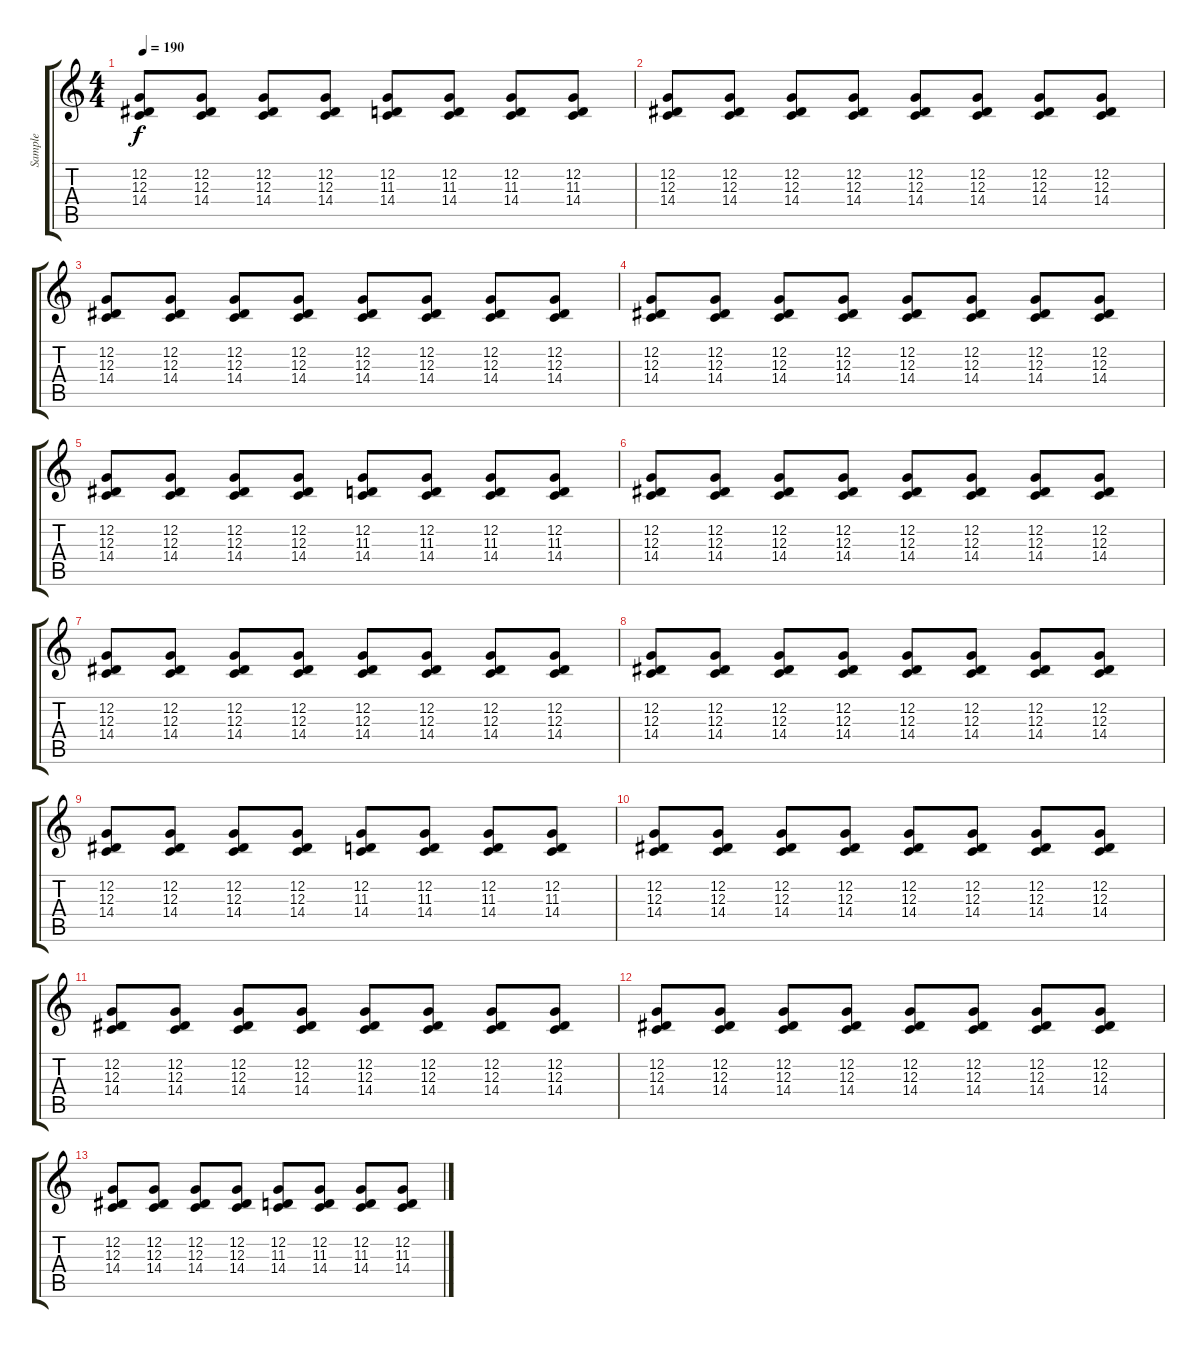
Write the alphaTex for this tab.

\track ("Sample" "Sample") {instrument lead2sawtooth}
\staff {score tabs}
\tuning (C4 G3 Eb3 Bb2 F2 C2) {hide}
\ts (4 4)
\tempo 190
\clef g2
\ks c
(12.2 12.3 14.4).8{dy f} (12.2 12.3 14.4).8 (12.2 12.3 14.4).8 (12.2 12.3 14.4).8 (12.2 11.3 14.4).8 (12.2 11.3 14.4).8 (12.2 11.3 14.4).8 (12.2 11.3 14.4).8 |
(12.2 12.3 14.4).8 (12.2 12.3 14.4).8 (12.2 12.3 14.4).8 (12.2 12.3 14.4).8 (12.2 12.3 14.4).8 (12.2 12.3 14.4).8 (12.2 12.3 14.4).8 (12.2 12.3 14.4).8 |
(12.2 12.3 14.4).8 (12.2 12.3 14.4).8 (12.2 12.3 14.4).8 (12.2 12.3 14.4).8 (12.2 12.3 14.4).8 (12.2 12.3 14.4).8 (12.2 12.3 14.4).8 (12.2 12.3 14.4).8 |
(12.2 12.3 14.4).8 (12.2 12.3 14.4).8 (12.2 12.3 14.4).8 (12.2 12.3 14.4).8 (12.2 12.3 14.4).8 (12.2 12.3 14.4).8 (12.2 12.3 14.4).8 (12.2 12.3 14.4).8 |
(12.2 12.3 14.4).8 (12.2 12.3 14.4).8 (12.2 12.3 14.4).8 (12.2 12.3 14.4).8 (12.2 11.3 14.4).8 (12.2 11.3 14.4).8 (12.2 11.3 14.4).8 (12.2 11.3 14.4).8 |
(12.2 12.3 14.4).8 (12.2 12.3 14.4).8 (12.2 12.3 14.4).8 (12.2 12.3 14.4).8 (12.2 12.3 14.4).8 (12.2 12.3 14.4).8 (12.2 12.3 14.4).8 (12.2 12.3 14.4).8 |
(12.2 12.3 14.4).8 (12.2 12.3 14.4).8 (12.2 12.3 14.4).8 (12.2 12.3 14.4).8 (12.2 12.3 14.4).8 (12.2 12.3 14.4).8 (12.2 12.3 14.4).8 (12.2 12.3 14.4).8 |
(12.2 12.3 14.4).8 (12.2 12.3 14.4).8 (12.2 12.3 14.4).8 (12.2 12.3 14.4).8 (12.2 12.3 14.4).8 (12.2 12.3 14.4).8 (12.2 12.3 14.4).8 (12.2 12.3 14.4).8 |
(12.2 12.3 14.4).8 (12.2 12.3 14.4).8 (12.2 12.3 14.4).8 (12.2 12.3 14.4).8 (12.2 11.3 14.4).8 (12.2 11.3 14.4).8 (12.2 11.3 14.4).8 (12.2 11.3 14.4).8 |
(12.2 12.3 14.4).8 (12.2 12.3 14.4).8 (12.2 12.3 14.4).8 (12.2 12.3 14.4).8 (12.2 12.3 14.4).8 (12.2 12.3 14.4).8 (12.2 12.3 14.4).8 (12.2 12.3 14.4).8 |
(12.2 12.3 14.4).8 (12.2 12.3 14.4).8 (12.2 12.3 14.4).8 (12.2 12.3 14.4).8 (12.2 12.3 14.4).8 (12.2 12.3 14.4).8 (12.2 12.3 14.4).8 (12.2 12.3 14.4).8 |
(12.2 12.3 14.4).8 (12.2 12.3 14.4).8 (12.2 12.3 14.4).8 (12.2 12.3 14.4).8 (12.2 12.3 14.4).8 (12.2 12.3 14.4).8 (12.2 12.3 14.4).8 (12.2 12.3 14.4).8 |
(12.2 12.3 14.4).8 (12.2 12.3 14.4).8 (12.2 12.3 14.4).8 (12.2 12.3 14.4).8 (12.2 11.3 14.4).8 (12.2 11.3 14.4).8 (12.2 11.3 14.4).8 (12.2 11.3 14.4).8
